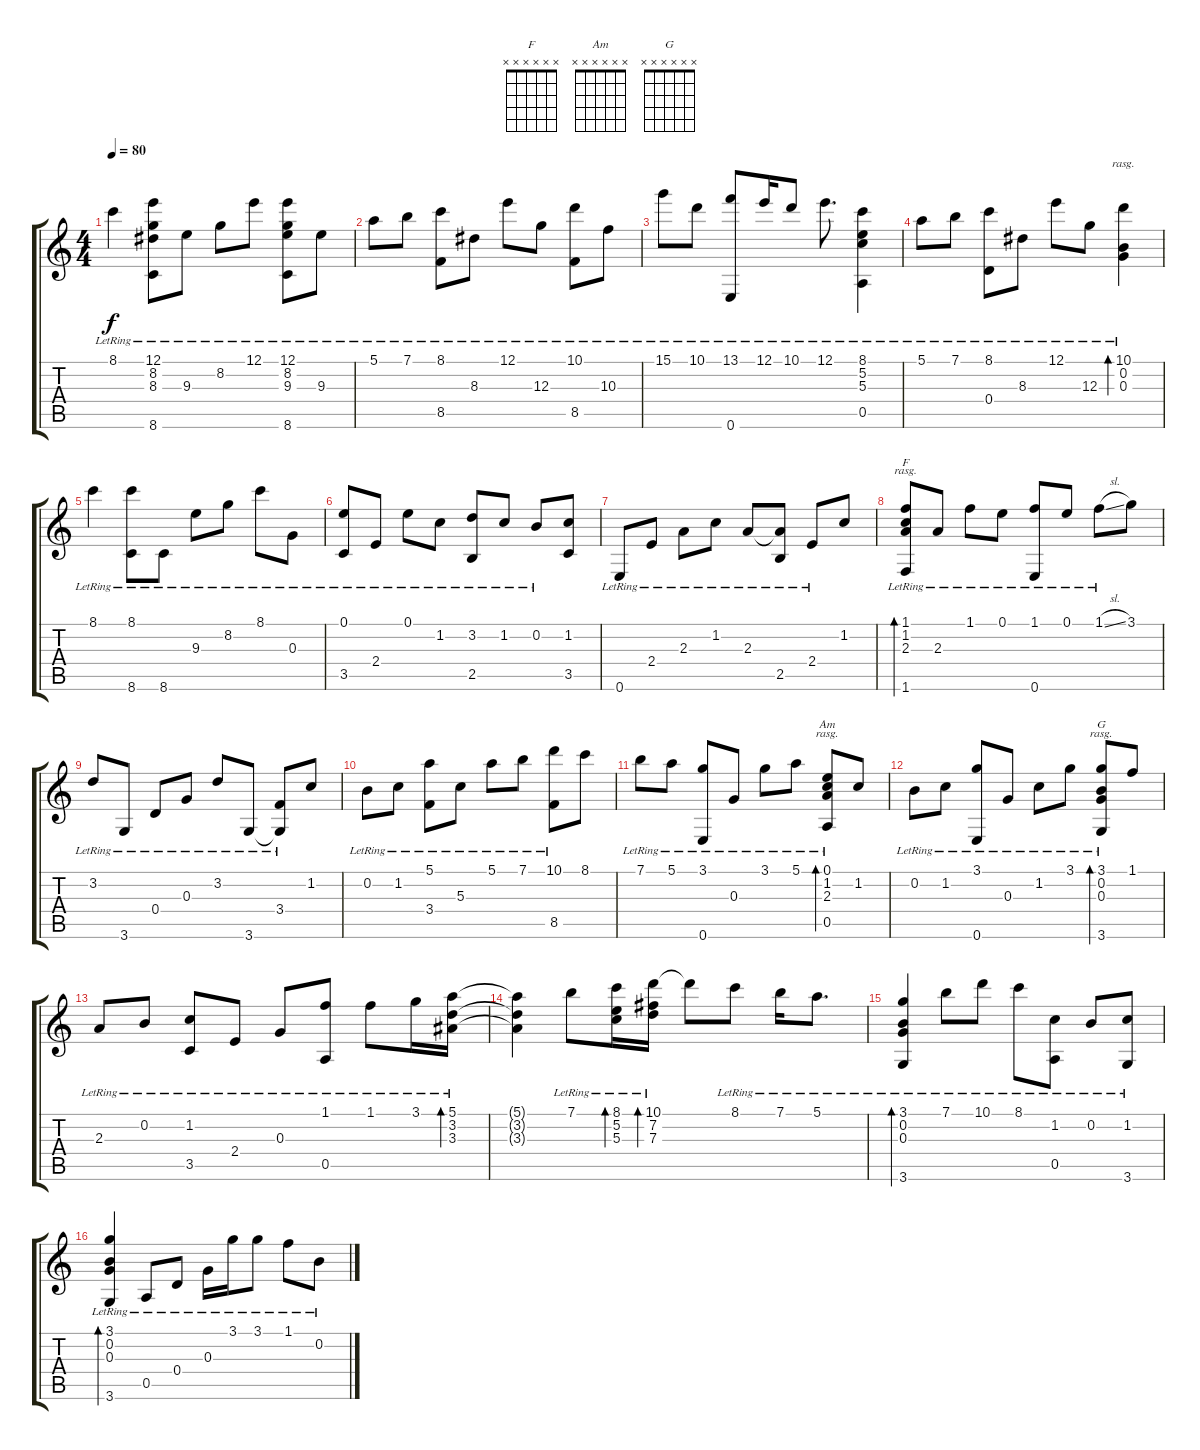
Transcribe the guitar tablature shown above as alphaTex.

\track "" {instrument acousticguitarsteel}
\staff {score tabs}
\tuning (E4 B3 G3 D3 A2 E2) {hide}
\chord ("F" x x x x x x)
\chord ("Am" x x x x x x)
\chord ("G" x x x x x x)
\ts (4 4)
\tempo 80
\clef g2
\ks c
8.1{lr}.4{dy f} (12.1{lr} 8.2 8.3 8.6{lr}).8 9.3{lr}.8 8.2{lr}.8 12.1{lr}.8 (12.1{lr} 8.2{lr} 9.3{lr} 8.6{lr}).8 9.3{lr}.8 |
5.1{lr}.8 7.1{lr}.8 (8.1{lr} 8.5{lr}).8 8.3{lr}.8 12.1{lr}.8 12.3{lr}.8 (10.1{lr} 8.5{lr}).8 10.3{lr}.8 |
15.1{lr}.8 10.1{lr}.8 (13.1{lr} 0.6{lr}).8 12.1{lr}.16 10.1{lr}.8 12.1{lr}.8{d} (8.1{lr} 5.2{lr} 5.3{lr} 0.5{lr}).4 |
5.1{lr}.8 7.1{lr}.8 (8.1{lr} 0.4{lr}).8 8.3{lr}.8 12.1{lr}.8 12.3{lr}.8 (10.1{lr} 0.2{lr} 0.3{lr}).4{bd 480 rasg ii} |
8.1{lr}.4 (8.1{lr} 8.6{lr}).8 8.6{lr}.8 9.3{lr}.8 8.2{lr}.8 8.1{lr}.8 0.3{lr}.8 |
(0.1{lr} 3.5{lr}).8 2.4{lr}.8 0.1{lr}.8 1.2{lr}.8 (3.2{lr} 2.5{lr}).8 1.2{lr}.8 0.2{lr}.8 (1.2 3.5).8 |
0.6{lr}.8 2.4{lr}.8 2.3{lr}.8 1.2{lr}.8 2.3{lr}.8 (2.3{t} 2.5{lr}).8 2.4{lr}.8 1.2.8 |
(1.1{lr} 1.2{lr} 2.3{lr} 1.6{lr}).8{bd 480 ch "F" rasg ii} 2.3{lr}.8 1.1{lr}.8 0.1{lr}.8 (1.1{lr} 0.6{lr}).8 0.1{lr}.8 1.1{sl lr}.8 3.1.8 |
3.2{lr}.8 3.6{lr}.8 0.4{lr}.8 0.3{lr}.8 3.2{lr}.8 3.6{lr}.8 (3.4{lr} 3.6{t}).8 1.2.8 |
0.2{lr}.8 1.2{lr}.8 (5.1{lr} 3.4{lr}).8 5.3{lr}.8 5.1{lr}.8 7.1{lr}.8 (10.1{lr} 8.5{lr}).8 8.1.8 |
7.1{lr}.8 5.1{lr}.8 (3.1{lr} 0.6{lr}).8 0.3{lr}.8 3.1{lr}.8 5.1{lr}.8 (0.1{lr} 1.2{lr} 2.3{lr} 0.5{lr}).8{bd 480 ch "Am" rasg ii} 1.2.8 |
0.2{lr}.8 1.2{lr}.8 (3.1{lr} 0.6{lr}).8 0.3{lr}.8 1.2{lr}.8 3.1{lr}.8 (3.1{lr} 0.2{lr} 0.3{lr} 3.6{lr}).8{bd 480 ch "G" rasg ii} 1.1.8 |
2.3{lr}.8 0.2{lr}.8 (1.2{lr} 3.5{lr}).8 2.4{lr}.8 0.3{lr}.8 (1.1{lr} 0.5{lr}).8 1.1{lr}.8 3.1{lr}.16 (5.1{lr} 3.2{lr} 3.3{lr}).16{bd 480} |
(5.1{t} 3.2{t} 3.3{t}).4 7.1{lr}.8 (8.1{lr} 5.2{lr} 5.3{lr}).16{bd 60} (10.1{lr} 7.2{lr} 7.3{lr}).16{bd 60} 10.1{t}.8 8.1{lr}.8 7.1{lr}.16 5.1{lr}.8{d} |
(3.1{lr} 0.2{lr} 0.3{lr} 3.6{lr}).4{bd 480} 7.1{lr}.8 10.1{lr}.8 8.1{lr}.8 (1.2{lr} 0.5).8 0.2{lr}.8 (1.2{lr} 3.6).8 |
(3.1{lr} 0.2{lr} 0.3{lr} 3.6{lr}).4{bd 480} 0.5{lr}.8 0.4{lr}.8 0.3{lr}.16 3.1{lr}.16 3.1{lr}.8 1.1{lr}.8 0.2{lr}.8
